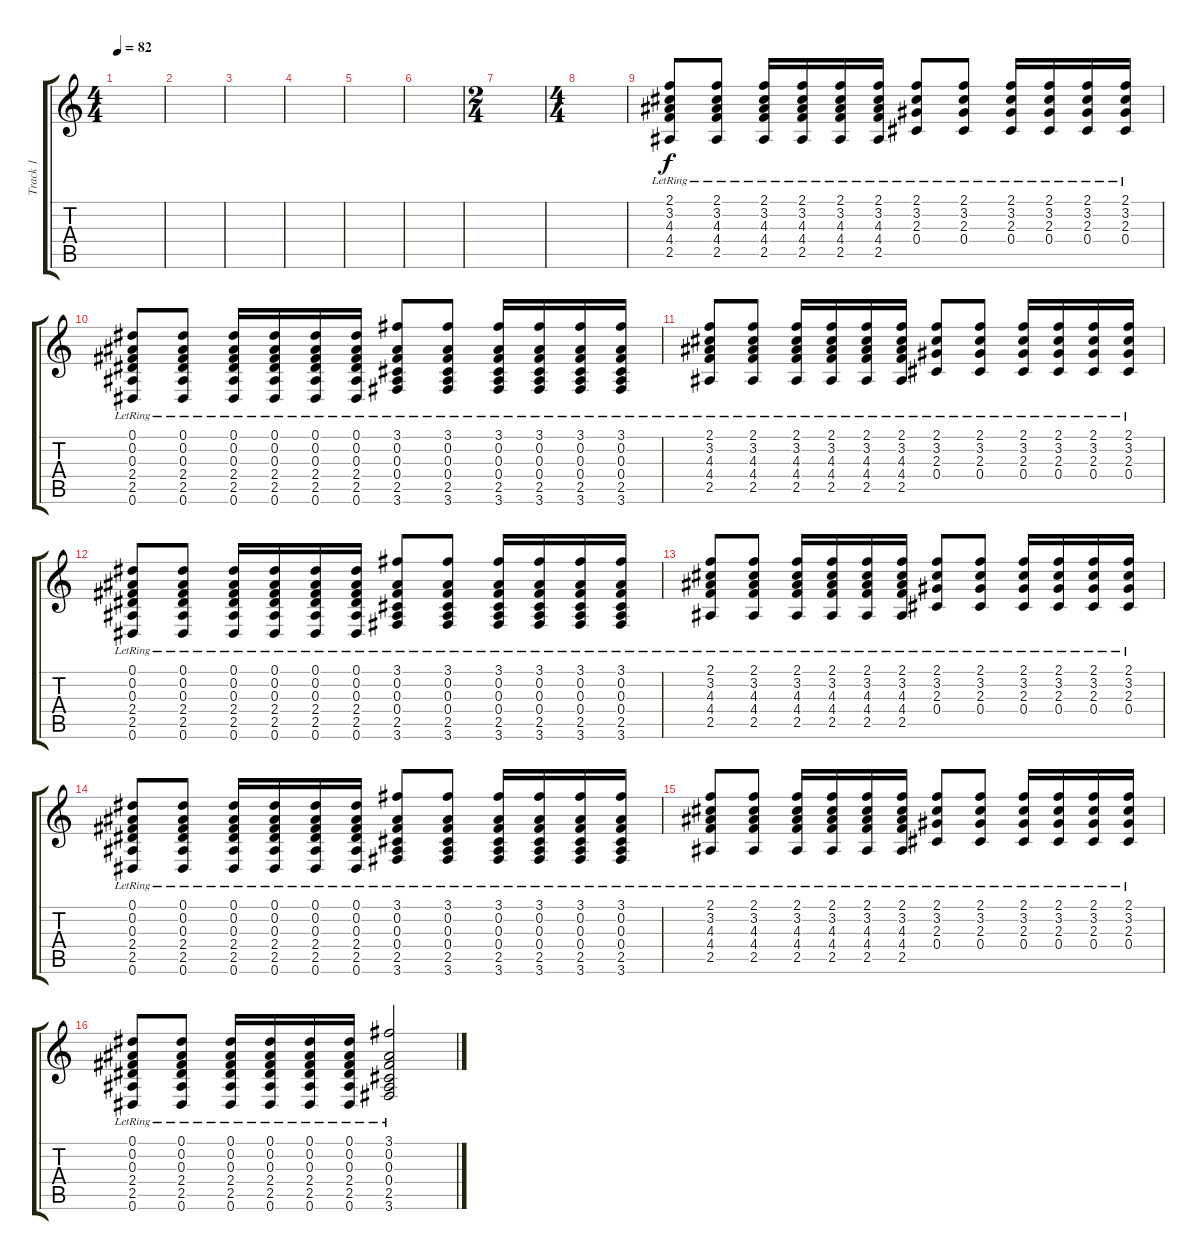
\track ("Track 1" "Track 1") {instrument acousticguitarsteel}
\staff {score tabs}
\tuning (Eb4 Bb3 Gb3 Db3 Ab2 Eb2) {hide}
\ts (4 4)
\tempo 82
\clef g2
\ks c
|
|
|
|
|
|
\ts (2 4)
|
\ts (4 4)
|
(2.1{lr} 3.2{lr} 4.3{lr} 4.4{lr} 2.5{lr}).8 (2.1{lr} 3.2{lr} 4.3{lr} 4.4{lr} 2.5{lr}).8 (2.1{lr} 3.2{lr} 4.3{lr} 4.4{lr} 2.5{lr}).16 (2.1{lr} 3.2{lr} 4.3{lr} 4.4{lr} 2.5{lr}).16 (2.1{lr} 3.2{lr} 4.3{lr} 4.4{lr} 2.5{lr}).16 (2.1{lr} 3.2{lr} 4.3{lr} 4.4{lr} 2.5).16 (2.1{lr} 3.2{lr} 2.3{lr} 0.4{lr}).8 (2.1{lr} 3.2{lr} 2.3{lr} 0.4{lr}).8 (2.1{lr} 3.2{lr} 2.3{lr} 0.4{lr}).16 (2.1{lr} 3.2{lr} 2.3{lr} 0.4{lr}).16 (2.1{lr} 3.2{lr} 2.3{lr} 0.4{lr}).16 (2.1{lr} 3.2{lr} 2.3{lr} 0.4{lr}).16 |
(0.1{lr} 0.2{lr} 0.3{lr} 2.4{lr} 2.5{lr} 0.6{lr}).8 (0.1{lr} 0.2{lr} 0.3{lr} 2.4{lr} 2.5{lr} 0.6{lr}).8 (0.1{lr} 0.2{lr} 0.3{lr} 2.4{lr} 2.5{lr} 0.6{lr}).16 (0.1{lr} 0.2{lr} 0.3{lr} 2.4{lr} 2.5{lr} 0.6{lr}).16 (0.1{lr} 0.2{lr} 0.3{lr} 2.4{lr} 2.5{lr} 0.6{lr}).16 (0.1{lr} 0.2{lr} 0.3{lr} 2.4{lr} 2.5{lr} 0.6{lr}).16 (3.1{lr} 0.2{lr} 0.3{lr} 0.4{lr} 2.5{lr} 3.6{lr}).8 (3.1{lr} 0.2{lr} 0.3{lr} 0.4{lr} 2.5{lr} 3.6{lr}).8 (3.1{lr} 0.2{lr} 0.3{lr} 0.4{lr} 2.5{lr} 3.6{lr}).16 (3.1{lr} 0.2{lr} 0.3{lr} 0.4{lr} 2.5{lr} 3.6{lr}).16 (3.1{lr} 0.2{lr} 0.3{lr} 0.4{lr} 2.5{lr} 3.6{lr}).16 (3.1{lr} 0.2{lr} 0.3{lr} 0.4{lr} 2.5{lr} 3.6{lr}).16 |
(2.1{lr} 3.2{lr} 4.3{lr} 4.4{lr} 2.5{lr}).8 (2.1{lr} 3.2{lr} 4.3{lr} 4.4{lr} 2.5{lr}).8 (2.1{lr} 3.2{lr} 4.3{lr} 4.4{lr} 2.5{lr}).16 (2.1{lr} 3.2{lr} 4.3{lr} 4.4{lr} 2.5{lr}).16 (2.1{lr} 3.2{lr} 4.3{lr} 4.4{lr} 2.5{lr}).16 (2.1{lr} 3.2{lr} 4.3{lr} 4.4{lr} 2.5).16 (2.1{lr} 3.2{lr} 2.3{lr} 0.4{lr}).8 (2.1{lr} 3.2{lr} 2.3{lr} 0.4{lr}).8 (2.1{lr} 3.2{lr} 2.3{lr} 0.4{lr}).16 (2.1{lr} 3.2{lr} 2.3{lr} 0.4{lr}).16 (2.1{lr} 3.2{lr} 2.3{lr} 0.4{lr}).16 (2.1{lr} 3.2{lr} 2.3{lr} 0.4{lr}).16 |
(0.1{lr} 0.2{lr} 0.3{lr} 2.4{lr} 2.5{lr} 0.6{lr}).8 (0.1{lr} 0.2{lr} 0.3{lr} 2.4{lr} 2.5{lr} 0.6{lr}).8 (0.1{lr} 0.2{lr} 0.3{lr} 2.4{lr} 2.5{lr} 0.6{lr}).16 (0.1{lr} 0.2{lr} 0.3{lr} 2.4{lr} 2.5{lr} 0.6{lr}).16 (0.1{lr} 0.2{lr} 0.3{lr} 2.4{lr} 2.5{lr} 0.6{lr}).16 (0.1{lr} 0.2{lr} 0.3{lr} 2.4{lr} 2.5{lr} 0.6{lr}).16 (3.1{lr} 0.2{lr} 0.3{lr} 0.4{lr} 2.5{lr} 3.6{lr}).8 (3.1{lr} 0.2{lr} 0.3{lr} 0.4{lr} 2.5{lr} 3.6{lr}).8 (3.1{lr} 0.2{lr} 0.3{lr} 0.4{lr} 2.5{lr} 3.6{lr}).16 (3.1{lr} 0.2{lr} 0.3{lr} 0.4{lr} 2.5{lr} 3.6{lr}).16 (3.1{lr} 0.2{lr} 0.3{lr} 0.4{lr} 2.5{lr} 3.6{lr}).16 (3.1{lr} 0.2{lr} 0.3{lr} 0.4{lr} 2.5{lr} 3.6{lr}).16 |
(2.1{lr} 3.2{lr} 4.3{lr} 4.4{lr} 2.5{lr}).8 (2.1{lr} 3.2{lr} 4.3{lr} 4.4{lr} 2.5{lr}).8 (2.1{lr} 3.2{lr} 4.3{lr} 4.4{lr} 2.5{lr}).16 (2.1{lr} 3.2{lr} 4.3{lr} 4.4{lr} 2.5{lr}).16 (2.1{lr} 3.2{lr} 4.3{lr} 4.4{lr} 2.5{lr}).16 (2.1{lr} 3.2{lr} 4.3{lr} 4.4{lr} 2.5).16 (2.1{lr} 3.2{lr} 2.3{lr} 0.4{lr}).8 (2.1{lr} 3.2{lr} 2.3{lr} 0.4{lr}).8 (2.1{lr} 3.2{lr} 2.3{lr} 0.4{lr}).16 (2.1{lr} 3.2{lr} 2.3{lr} 0.4{lr}).16 (2.1{lr} 3.2{lr} 2.3{lr} 0.4{lr}).16 (2.1{lr} 3.2{lr} 2.3{lr} 0.4{lr}).16 |
(0.1{lr} 0.2{lr} 0.3{lr} 2.4{lr} 2.5{lr} 0.6{lr}).8 (0.1{lr} 0.2{lr} 0.3{lr} 2.4{lr} 2.5{lr} 0.6{lr}).8 (0.1{lr} 0.2{lr} 0.3{lr} 2.4{lr} 2.5{lr} 0.6{lr}).16 (0.1{lr} 0.2{lr} 0.3{lr} 2.4{lr} 2.5{lr} 0.6{lr}).16 (0.1{lr} 0.2{lr} 0.3{lr} 2.4{lr} 2.5{lr} 0.6{lr}).16 (0.1{lr} 0.2{lr} 0.3{lr} 2.4{lr} 2.5{lr} 0.6{lr}).16 (3.1{lr} 0.2{lr} 0.3{lr} 0.4{lr} 2.5{lr} 3.6{lr}).8 (3.1{lr} 0.2{lr} 0.3{lr} 0.4{lr} 2.5{lr} 3.6{lr}).8 (3.1{lr} 0.2{lr} 0.3{lr} 0.4{lr} 2.5{lr} 3.6{lr}).16 (3.1{lr} 0.2{lr} 0.3{lr} 0.4{lr} 2.5{lr} 3.6{lr}).16 (3.1{lr} 0.2{lr} 0.3{lr} 0.4{lr} 2.5{lr} 3.6{lr}).16 (3.1{lr} 0.2{lr} 0.3{lr} 0.4{lr} 2.5{lr} 3.6{lr}).16 |
(2.1{lr} 3.2{lr} 4.3{lr} 4.4{lr} 2.5{lr}).8 (2.1{lr} 3.2{lr} 4.3{lr} 4.4{lr} 2.5{lr}).8 (2.1{lr} 3.2{lr} 4.3{lr} 4.4{lr} 2.5{lr}).16 (2.1{lr} 3.2{lr} 4.3{lr} 4.4{lr} 2.5{lr}).16 (2.1{lr} 3.2{lr} 4.3{lr} 4.4{lr} 2.5{lr}).16 (2.1{lr} 3.2{lr} 4.3{lr} 4.4{lr} 2.5).16 (2.1{lr} 3.2{lr} 2.3{lr} 0.4{lr}).8 (2.1{lr} 3.2{lr} 2.3{lr} 0.4{lr}).8 (2.1{lr} 3.2{lr} 2.3{lr} 0.4{lr}).16 (2.1{lr} 3.2{lr} 2.3{lr} 0.4{lr}).16 (2.1{lr} 3.2{lr} 2.3{lr} 0.4{lr}).16 (2.1{lr} 3.2{lr} 2.3{lr} 0.4{lr}).16 |
(0.1{lr} 0.2{lr} 0.3{lr} 2.4{lr} 2.5{lr} 0.6{lr}).8 (0.1{lr} 0.2{lr} 0.3{lr} 2.4{lr} 2.5{lr} 0.6{lr}).8 (0.1{lr} 0.2{lr} 0.3{lr} 2.4{lr} 2.5{lr} 0.6{lr}).16 (0.1{lr} 0.2{lr} 0.3{lr} 2.4{lr} 2.5{lr} 0.6{lr}).16 (0.1{lr} 0.2{lr} 0.3{lr} 2.4{lr} 2.5{lr} 0.6{lr}).16 (0.1{lr} 0.2{lr} 0.3{lr} 2.4{lr} 2.5{lr} 0.6{lr}).16 (3.1{lr} 0.2{lr} 0.3{lr} 0.4{lr} 2.5{lr} 3.6{lr}).2
